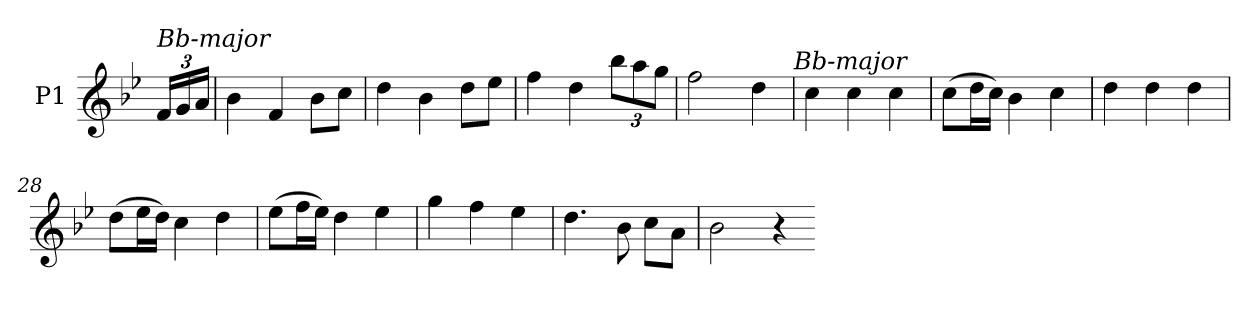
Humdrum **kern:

**kern
*part1
*staff1
*I"P1
*clefG2
*k[b-e-]
*B-:
=
!LO:TX:a:i:t=Bb-major
24fLL
24g
24aJJ
=17
4b-
4f
8b-L
8ccJ
=18
4dd
4b-
8ddL
8ee-J
=19
4ff
4dd
12bb-L
12aa
12ggJ
=20
2ff
4dd
!LO:TX:a:i:t=Bb-major
=25
4cc
4cc
4cc
=26
(8ccL
16ddL
16ccJJ)
4b-
4cc
=27
4dd
4dd
4dd
=28
(8ddL
16ee-L
16ddJJ)
4cc
4dd
=29
(8ee-L
16ffL
16ee-JJ)
4dd
4ee-
=30
4gg
4ff
4ee-
=31
4.dd
8b-
8ccL
8aJ
=32
2b-
4r
=-
*-
